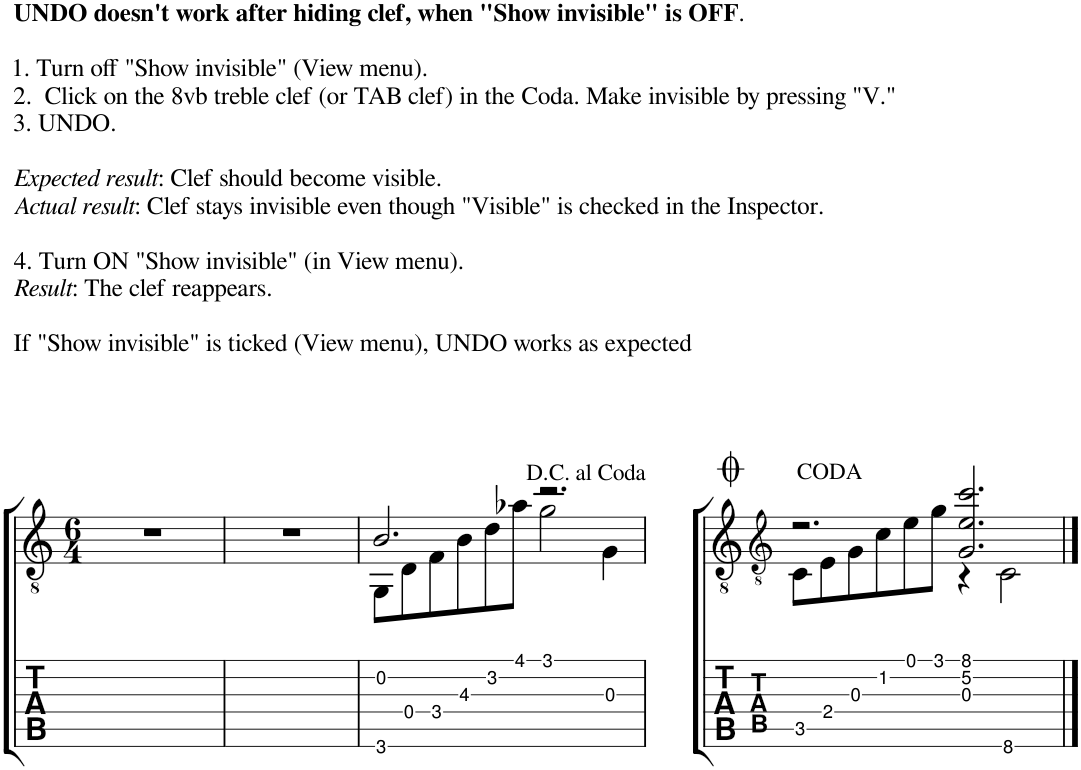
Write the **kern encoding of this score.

**kern	**kern
*part1	*part1
*staff2	*staff1
*I"Gtr	*
*stria6	*
*	*clefGv2
*k[]	*k[]
*M6/4	*M6/4
=1	=1
!	!LO:TX:a:B:t=UNDO doesn't work after hiding clef, when "Show invisible" is OFF
!	!LO:TX:a:t=.
!	!LO:TX:a:t=1. Turn off "Show invisible" (View menu).
!	!LO:TX:a:t=2.  Click on the 8vb treble clef (or TAB clef) in the Coda. Make invisible by pressing "V."
!	!LO:TX:a:t=3. UNDO.
!	!LO:TX:a:i:t=Expected result
!	!LO:TX:a:t=&colon; Clef should become visible.
!	!LO:TX:a:i:t=Actual result
!	!LO:TX:a:t=&colon; Clef stays invisible even though "Visible" is checked in the Inspector.
!	!LO:TX:a:t=4. Turn ON "Show invisible" (in View menu).
!	!LO:TX:a:i:t=Result
!	!LO:TX:a:t=&colon; The clef reappears.
!	!LO:TX:a:t=If "Show invisible" is ticked (View menu), UNDO works as expected
!LO:TX:a:B:t=UNDO doesn't work after hiding clef, when "Show invisible" is OFF	!
!LO:TX:a:t=.	!
!LO:TX:a:t=1. Turn off "Show invisible" (View menu).	!
!LO:TX:a:t=2.  Click on the 8vb treble clef (or TAB clef) in the Coda. Make invisible by pressing "V."	!
!LO:TX:a:t=3. UNDO.	!
!LO:TX:a:i:t=Expected result	!
!LO:TX:a:t=&colon; Clef should become visible.	!
!LO:TX:a:i:t=Actual result	!
!LO:TX:a:t=&colon; Clef stays invisible even though "Visible" is checked in the Inspector.	!
!LO:TX:a:t=4. Turn ON "Show invisible" (in View menu).	!
!LO:TX:a:i:t=Result	!
!LO:TX:a:t=&colon; The clef reappears.	!
!LO:TX:a:t=If "Show invisible" is ticked (View menu), UNDO works as expected	!
1.r	1.r
=2	=2
1.r	1.r
=3	=3
*^	*^
2.B	8GGL	2.B/	8GG\L
.	8D	.	8D\
.	8F	.	8F\
.	8B	.	8B\
.	8d	.	8d\
.	8a-XJ	.	8a-X\J
2.r	2g	2.r	2g\
.	4G	.	4G\
=4	=4	=4	=4
*	*	*clefGv2	*
4r	8CL	2.r	8C\L
.	8E	.	8E\
2r	8G	.	8G\
.	8c	.	8c\
.	8e	.	8e\
.	8gJ	.	8g\J
2.G 2.e 2.cc	4r	2.G/ 2.e/ 2.cc/	4r
.	2C	.	2C\
*v	*v	*	*
*	*v	*v
==	==
*-	*-
